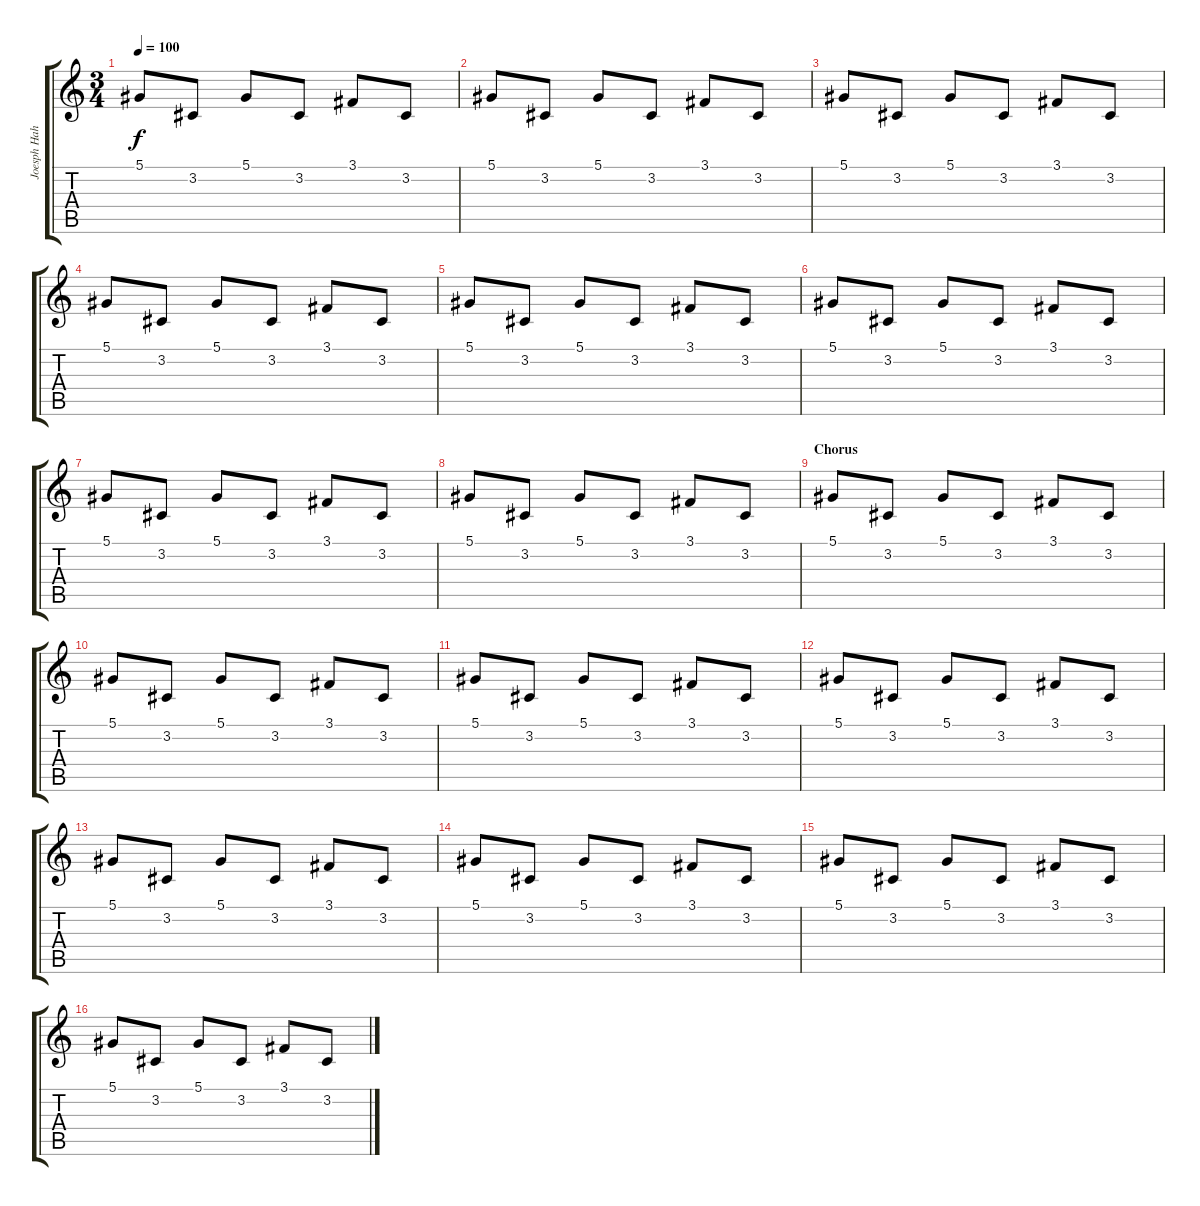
\track ("Joesph Hahn" "Joesph Hah") {instrument lead5charang}
\staff {score tabs}
\tuning (Eb4 Bb3 Gb3 Db3 Ab2 Eb2) {hide}
\ts (3 4)
\tempo 100
\clef g2
\ks c
5.1.8{dy f} 3.2.8 5.1.8 3.2.8 3.1.8 3.2.8 |
5.1.8 3.2.8 5.1.8 3.2.8 3.1.8 3.2.8 |
5.1.8 3.2.8 5.1.8 3.2.8 3.1.8 3.2.8 |
5.1.8 3.2.8 5.1.8 3.2.8 3.1.8 3.2.8 |
5.1.8 3.2.8 5.1.8 3.2.8 3.1.8 3.2.8 |
5.1.8 3.2.8 5.1.8 3.2.8 3.1.8 3.2.8 |
5.1.8 3.2.8 5.1.8 3.2.8 3.1.8 3.2.8 |
5.1.8 3.2.8 5.1.8 3.2.8 3.1.8 3.2.8 |
\section ("" "Chorus")
5.1.8 3.2.8 5.1.8 3.2.8 3.1.8 3.2.8 |
5.1.8 3.2.8 5.1.8 3.2.8 3.1.8 3.2.8 |
5.1.8 3.2.8 5.1.8 3.2.8 3.1.8 3.2.8 |
5.1.8 3.2.8 5.1.8 3.2.8 3.1.8 3.2.8 |
5.1.8 3.2.8 5.1.8 3.2.8 3.1.8 3.2.8 |
5.1.8 3.2.8 5.1.8 3.2.8 3.1.8 3.2.8 |
5.1.8 3.2.8 5.1.8 3.2.8 3.1.8 3.2.8 |
5.1.8 3.2.8 5.1.8 3.2.8 3.1.8 3.2.8
